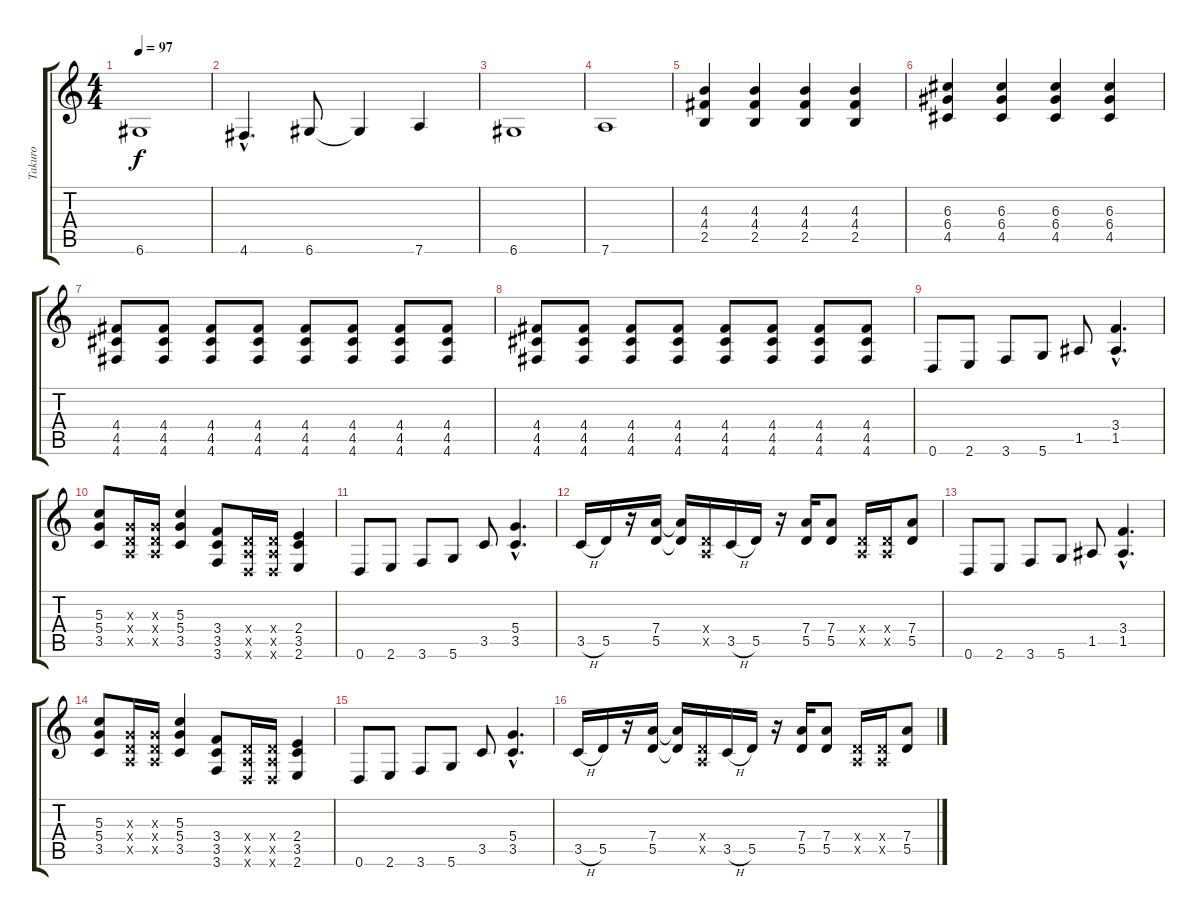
\track ("Takuro" "Takuro") {instrument overdrivenguitar}
\staff {score tabs}
\tuning (E4 B3 G3 D3 A2 D2) {hide}
\ts (4 4)
\tempo 97
\clef g2
\ks c
6.6.1{dy f} |
4.6{hac}.4{d} 6.6.8 6.6{t}.4 7.6.4 |
6.6.1 |
7.6.1 |
(4.3 4.4 2.5).4 (4.3 4.4 2.5).4 (4.3 4.4 2.5).4 (4.3 4.4 2.5).4 |
(6.3 6.4 4.5).4 (6.3 6.4 4.5).4 (6.3 6.4 4.5).4 (6.3 6.4 4.5).4 |
(4.4 4.5 4.6).8 (4.4 4.5 4.6).8 (4.4 4.5 4.6).8 (4.4 4.5 4.6).8 (4.4 4.5 4.6).8 (4.4 4.5 4.6).8 (4.4 4.5 4.6).8 (4.4 4.5 4.6).8 |
(4.4 4.5 4.6).8 (4.4 4.5 4.6).8 (4.4 4.5 4.6).8 (4.4 4.5 4.6).8 (4.4 4.5 4.6).8 (4.4 4.5 4.6).8 (4.4 4.5 4.6).8 (4.4 4.5 4.6).8 |
0.6.8 2.6.8 3.6.8 5.6.8 1.5.8 (3.4{hac} 1.5{hac}).4{d} |
(5.3 5.4 3.5).8 (0.3{x} 0.4{x} 0.5{x}).16 (0.3{x} 0.4{x} 0.5{x}).16 (5.3 5.4 3.5).4 (3.4 3.5 3.6).8 (0.4{x} 0.5{x} 0.6{x}).16 (0.4{x} 0.5{x} 0.6{x}).16 (2.4 3.5 2.6).4 |
0.6.8 2.6.8 3.6.8 5.6.8 3.5.8 (5.4{hac} 3.5{hac}).4{d} |
3.5{h}.16 5.5.16 r.16 (7.4 5.5).16 (7.4{t} 5.5{t}).16 (0.4{x} 0.5{x}).16 3.5{h}.16 5.5.16 r.16 (7.4 5.5).16 (7.4 5.5).8 (0.4{x} 0.5{x}).16 (0.4{x} 0.5{x}).16 (7.4 5.5).8 |
0.6.8 2.6.8 3.6.8 5.6.8 1.5.8 (3.4{hac} 1.5{hac}).4{d} |
(5.3 5.4 3.5).8 (0.3{x} 0.4{x} 0.5{x}).16 (0.3{x} 0.4{x} 0.5{x}).16 (5.3 5.4 3.5).4 (3.4 3.5 3.6).8 (0.4{x} 0.5{x} 0.6{x}).16 (0.4{x} 0.5{x} 0.6{x}).16 (2.4 3.5 2.6).4 |
0.6.8 2.6.8 3.6.8 5.6.8 3.5.8 (5.4{hac} 3.5{hac}).4{d} |
3.5{h}.16 5.5.16 r.16 (7.4 5.5).16 (7.4{t} 5.5{t}).16 (0.4{x} 0.5{x}).16 3.5{h}.16 5.5.16 r.16 (7.4 5.5).16 (7.4 5.5).8 (0.4{x} 0.5{x}).16 (0.4{x} 0.5{x}).16 (7.4 5.5).8
